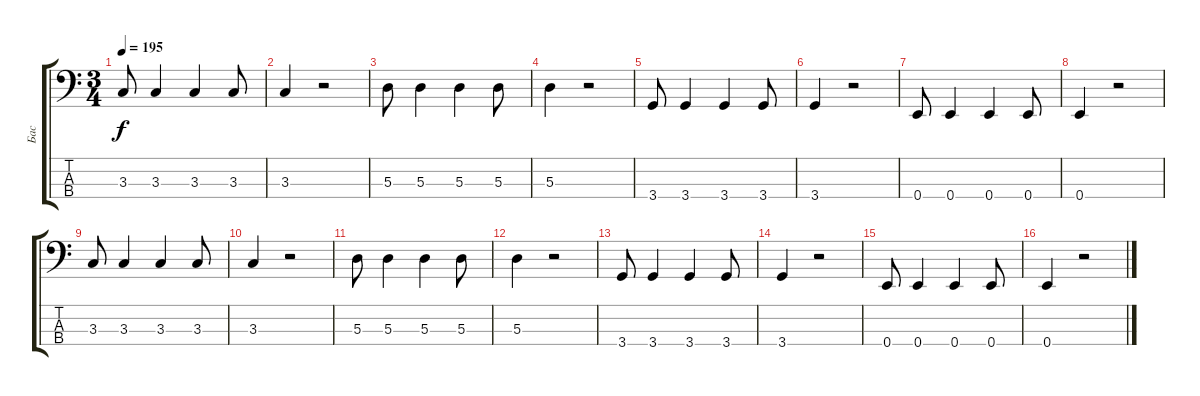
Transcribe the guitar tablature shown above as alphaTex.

\track ("Бас" "Бас") {instrument electricbassfinger}
\staff {score tabs}
\tuning (G2 D2 A1 E1) {hide}
\ts (3 4)
\tempo 195
\clef f4
\ks c
3.3.8{dy f} 3.3.4 3.3.4 3.3.8 |
3.3.4 r.2 |
5.3.8 5.3.4 5.3.4 5.3.8 |
5.3.4 r.2 |
3.4.8 3.4.4 3.4.4 3.4.8 |
3.4.4 r.2 |
0.4.8 0.4.4 0.4.4 0.4.8 |
0.4.4 r.2 |
3.3.8 3.3.4 3.3.4 3.3.8 |
3.3.4 r.2 |
5.3.8 5.3.4 5.3.4 5.3.8 |
5.3.4 r.2 |
3.4.8 3.4.4 3.4.4 3.4.8 |
3.4.4 r.2 |
0.4.8 0.4.4 0.4.4 0.4.8 |
0.4.4 r.2
